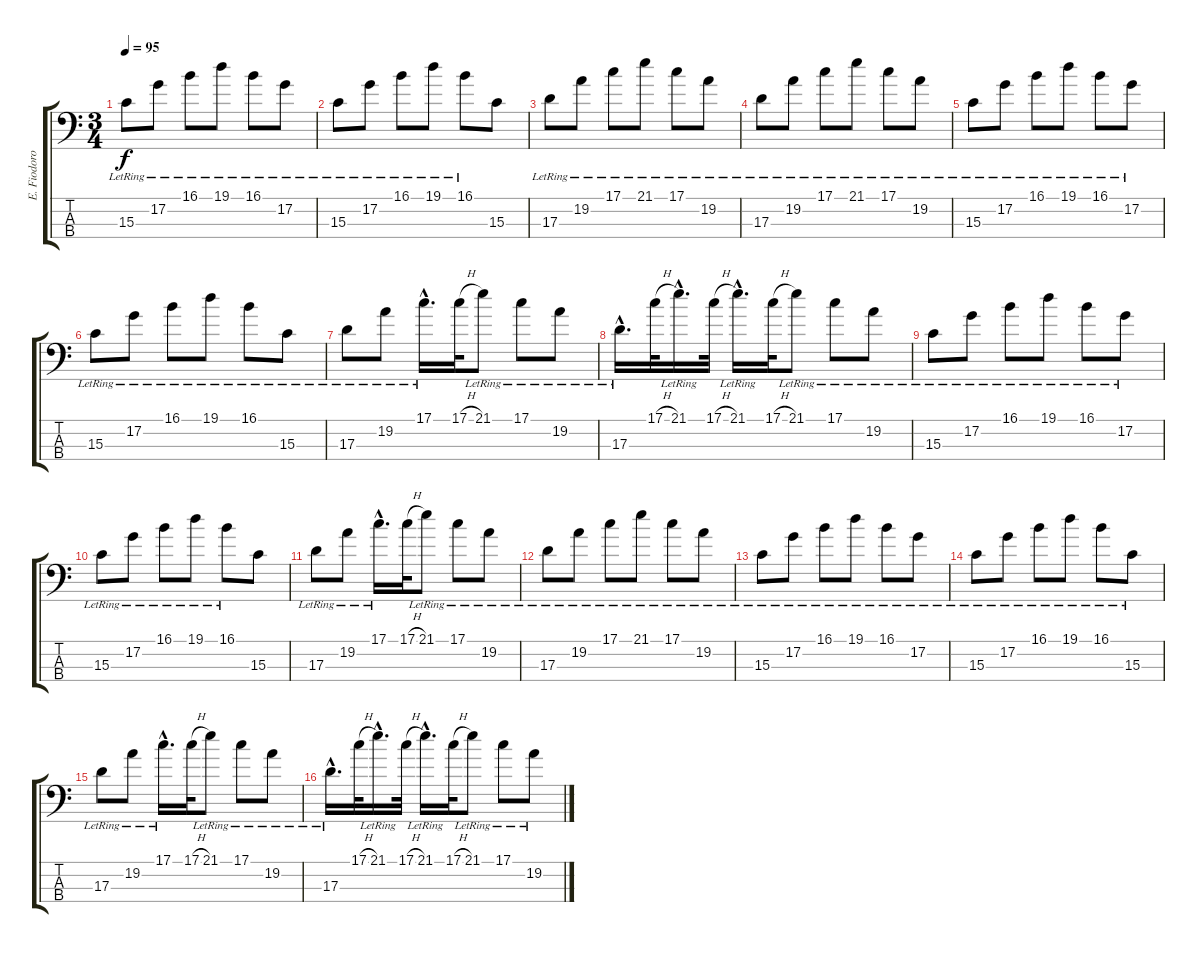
\track ("E. Fiodorov - Bass" "E. Fiodoro") {instrument electricbassfinger}
\staff {score tabs}
\tuning (G2 D2 A1 E1) {hide}
\ts (3 4)
\tempo 95
\clef f4
\ks c
15.3{lr}.8{dy f instrument electricbassfinger} 17.2{lr}.8 16.1{lr}.8 19.1{lr}.8 16.1{lr}.8 17.2{lr}.8 |
15.3{lr}.8 17.2{lr}.8 16.1{lr}.8 19.1{lr}.8 16.1{lr}.8 15.3.8 |
17.3{lr}.8 19.2{lr}.8 17.1{lr}.8 21.1{lr}.8 17.1{lr}.8 19.2{lr}.8 |
17.3{lr}.8 19.2{lr}.8 17.1{lr}.8 21.1{lr}.8 17.1{lr}.8 19.2{lr}.8 |
15.3{lr}.8 17.2{lr}.8 16.1{lr}.8 19.1{lr}.8 16.1{lr}.8 17.2{lr}.8 |
15.3{lr}.8 17.2{lr}.8 16.1{lr}.8 19.1{lr}.8 16.1{lr}.8 15.3{lr}.8 |
17.3{lr}.8 19.2{lr}.8 17.1{hac lr}.16{d} 17.1{h}.32 21.1{lr}.8 17.1{lr}.8 19.2{lr}.8 |
17.3{hac lr}.16{d} 17.1{h}.32 21.1{hac lr}.16{d} 17.1{h}.32 21.1{hac lr}.16{d} 17.1{h}.32 21.1{lr}.8 17.1{lr}.8 19.2{lr}.8 |
15.3{lr}.8 17.2{lr}.8 16.1{lr}.8 19.1{lr}.8 16.1{lr}.8 17.2{lr}.8 |
15.3{lr}.8 17.2{lr}.8 16.1{lr}.8 19.1{lr}.8 16.1{lr}.8 15.3.8 |
17.3{lr}.8 19.2{lr}.8 17.1{hac lr}.16{d} 17.1{h}.32 21.1{lr}.8 17.1{lr}.8 19.2{lr}.8 |
17.3{lr}.8 19.2{lr}.8 17.1{lr}.8 21.1{lr}.8 17.1{lr}.8 19.2{lr}.8 |
15.3{lr}.8 17.2{lr}.8 16.1{lr}.8 19.1{lr}.8 16.1{lr}.8 17.2{lr}.8 |
15.3{lr}.8 17.2{lr}.8 16.1{lr}.8 19.1{lr}.8 16.1{lr}.8 15.3{lr}.8 |
17.3{lr}.8 19.2{lr}.8 17.1{hac lr}.16{d} 17.1{h}.32 21.1{lr}.8 17.1{lr}.8 19.2{lr}.8 |
17.3{hac lr}.16{d} 17.1{h}.32 21.1{hac lr}.16{d} 17.1{h}.32 21.1{hac lr}.16{d} 17.1{h}.32 21.1{lr}.8 17.1{lr}.8 19.2{lr}.8
